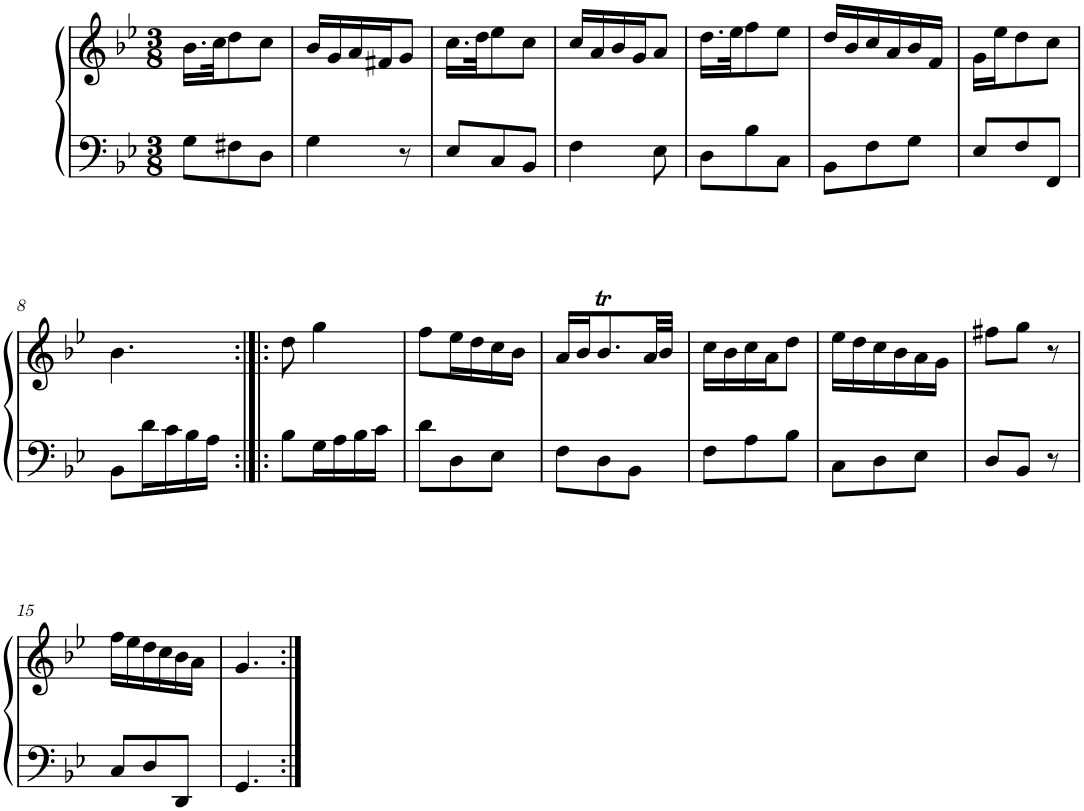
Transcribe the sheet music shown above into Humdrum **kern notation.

**kern	**kern
*part1	*part1
*staff2	*staff1
*I"Piano, Piano	*
*I'Pno.	*
*clefF4	*clefG2
*k[b-e-]	*k[b-e-]
*M3/8	*M3/8
=1	=1
8G\L	16.b-\LL
.	32cc\JK
8F#X\	8dd\
8D\J	8cc\J
=2	=2
4G\	16b-/LL
.	16g/
.	16a/
.	16f#X/J
8r	8g/J
=3	=3
8E-/L	16.cc\LL
.	32dd\JK
8C/	8ee-\
8BB-/J	8cc\J
=4	=4
4F\	16cc/LL
.	16a/
.	16b-/
.	16g/J
8E-\	8a/J
=5	=5
8D\L	16.dd\LL
.	32ee-\JK
8B-\	8ff\
8C\J	8ee-\J
=6	=6
8BB-\L	16dd/LL
.	16b-/
8F\	16cc/
.	16a/
8G\J	16b-/
.	16f/JJ
=7	=7
8E-/L	16g\LL
.	16ee-\J
8F/	8dd\
8FF/J	8cc\J
!!LO:LB:g=z
=8	=8
8BB-\L	4.b-\
16d\L	.
16c\	.
16B-\	.
16A\JJ	.
=9:|!|:	=9:|!|:
8B-\L	8dd\
16G\L	4gg\
16A\	.
16B-\	.
16c\JJ	.
=10	=10
8d\L	8ff\L
8D\	16ee-\L
.	16dd\
8E-\J	16cc\
.	16b-\JJ
=11	=11
8F\L	16a/LL
.	16b-/J
8D\	8.b-T/
8BB-\J	.
.	32a/LL
.	32b-/JJJ
=12	=12
8F\L	16cc\LL
.	16b-\
8A\	16cc\
.	16a\J
8B-\J	8dd\J
=13	=13
8C\L	16ee-\LL
.	16dd\
8D\	16cc\
.	16b-\
8E-\J	16a\
.	16g\JJ
=14	=14
8D/L	8ff#X\L
8BB-/J	8gg\J
8r	8r
!!LO:LB:g=z
=15	=15
8C/L	16ff\LL
.	16ee-\
8D/	16dd\
.	16cc\
8DD/J	16b-\
.	16a\JJ
=16	=16
4.GG/	4.g/
=:|!	=:|!
*-	*-
